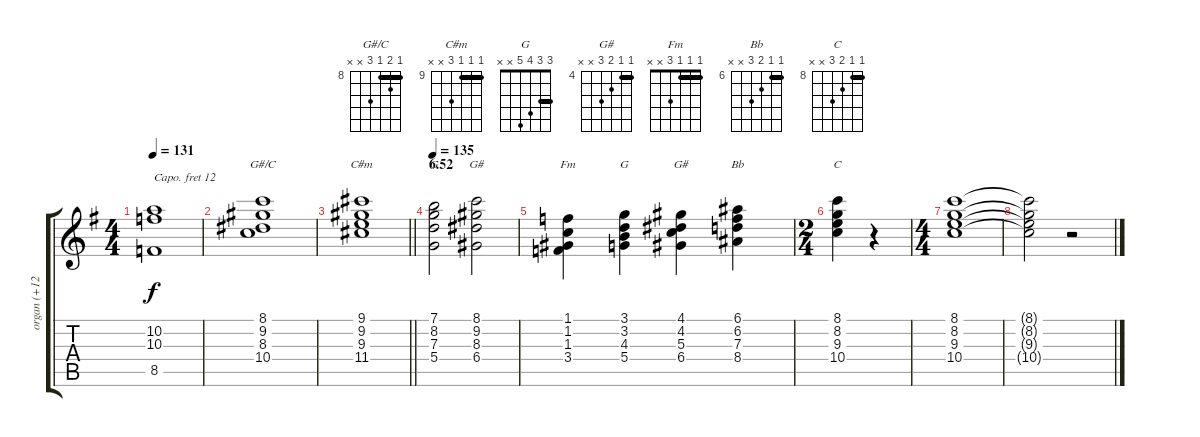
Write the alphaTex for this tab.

\track ("organ (+12)" "organ (+12") {instrument percussiveorgan}
\staff {score tabs}
\capo 12
\tuning (E4 B3 G3 D3 A2 E2) {hide}
\chord ("G#/C" 8 9 8 10 x x) {firstfret 8 barre 8}
\chord ("C#m" 9 9 9 11 x x) {firstfret 9 barre 9}
\chord ("G" 7 8 7 5 x x) {firstfret 5 barre 7}
\chord ("G#" 8 9 8 6 x x) {firstfret 6 barre 8}
\chord ("Fm" 1 1 1 3 x x) {barre 1}
\chord ("G" 3 3 4 5 x x) {barre 3}
\chord ("G#" 4 4 5 6 x x) {firstfret 4 barre 4}
\chord ("Bb" 6 6 7 8 x x) {firstfret 6 barre 6}
\chord ("C" 8 8 9 10 x x) {firstfret 8 barre 8}
\ts (4 4)
\tempo 131
\clef g2
\ks g
(10.2 10.3{t} 8.5{t}).1{dy f} |
(8.1 9.2 8.3 10.4).1{ch "G#/C"} |
\barLineRight lightlight
(9.1 9.2 9.3 11.4).1{ch "C#m"} |
\section ("" "6.52")
\tempo 135
(7.1 8.2 7.3 5.4).2{ch "G"} (8.1 9.2 8.3 6.4).2{ch "G#"} |
(1.1 1.2 1.3 3.4).4{ch "Fm"} (3.1 3.2 4.3 5.4).4{ch "G"} (4.1 4.2 5.3 6.4).4{ch "G#"} (6.1 6.2 7.3 8.4).4{ch "Bb"} |
\ts (2 4)
(8.1 8.2 9.3 10.4).4{ch "C"} r.4 |
\ts (4 4)
(8.1 8.2 9.3 10.4).1 |
(8.1{t} 8.2{t} 9.3{t} 10.4{t}).2 r.2
